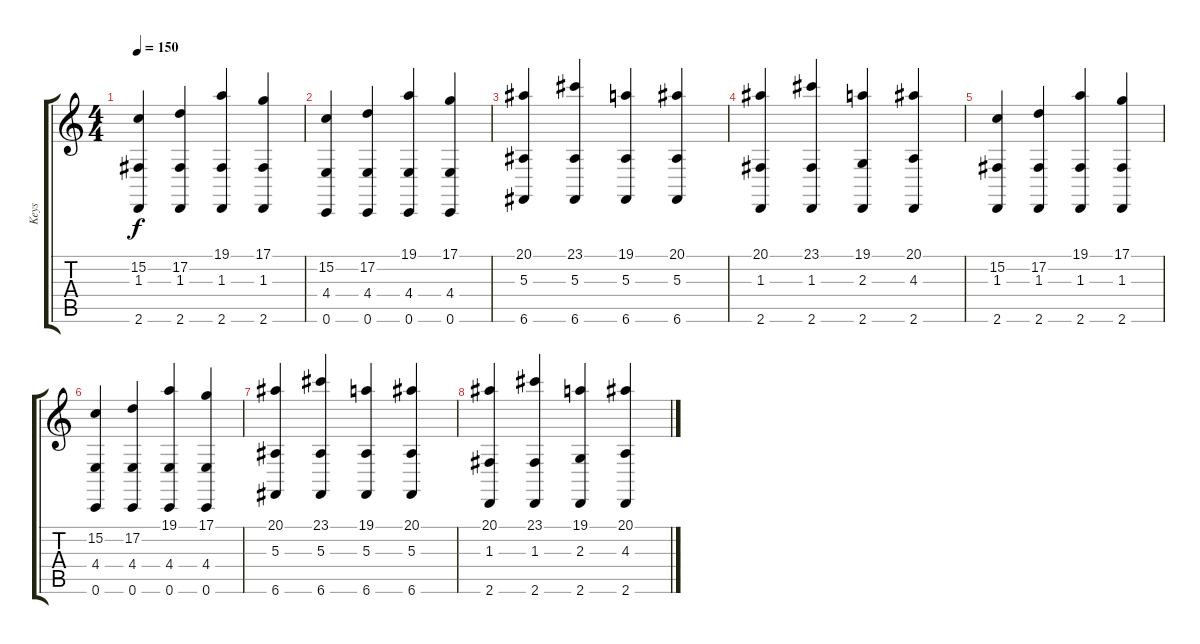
\track ("Keys" "Keys") {instrument harpsichord}
\staff {score tabs}
\tuning (D4 A3 F3 C3 G2 C2) {hide}
\ts (4 4)
\tempo 150
\clef g2
\ks c
(15.2 1.3 2.6).4{dy f} (17.2 1.3 2.6).4 (19.1 1.3 2.6).4 (17.1 1.3 2.6).4 |
(15.2 4.4 0.6).4 (17.2 4.4 0.6).4 (19.1 4.4 0.6).4 (17.1 4.4 0.6).4 |
(20.1 5.3 6.6).4 (23.1 5.3 6.6).4 (19.1 5.3 6.6).4 (20.1 5.3 6.6).4 |
(20.1 1.3 2.6).4 (23.1 1.3 2.6).4 (19.1 2.3 2.6).4 (20.1 4.3 2.6).4 |
(15.2 1.3 2.6).4 (17.2 1.3 2.6).4 (19.1 1.3 2.6).4 (17.1 1.3 2.6).4 |
(15.2 4.4 0.6).4 (17.2 4.4 0.6).4 (19.1 4.4 0.6).4 (17.1 4.4 0.6).4 |
(20.1 5.3 6.6).4 (23.1 5.3 6.6).4 (19.1 5.3 6.6).4 (20.1 5.3 6.6).4 |
(20.1 1.3 2.6).4 (23.1 1.3 2.6).4 (19.1 2.3 2.6).4 (20.1 4.3 2.6).4
